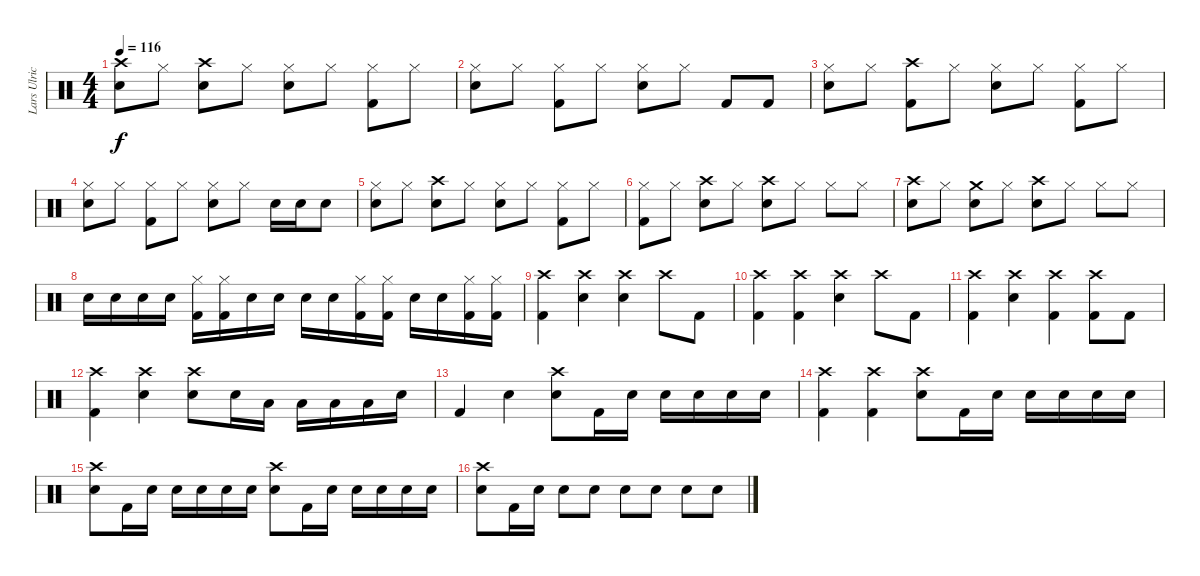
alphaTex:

\track ("Lars Ulrich" "Lars Ulric") {instrument percussion}
\staff {score}
\articulation defaults
\ts (4 4)
\tempo 116
\clef neutral
\ks c
("Crash high (hit)" "Snare (hit) 2").8{dy f} "Hi-Hat (closed)".8 ("Crash high (hit)" "Snare (hit) 2").8 "Hi-Hat (closed)".8 ("Hi-Hat (closed)" "Snare (hit) 2").8 "Hi-Hat (closed)".8 ("Hi-Hat (closed)" "Kick (hit) 2").8 "Hi-Hat (closed)".8 |
("Hi-Hat (closed)" "Snare (hit) 2").8 "Hi-Hat (closed)".8 ("Hi-Hat (closed)" "Kick (hit) 2").8 "Hi-Hat (closed)".8 ("Hi-Hat (closed)" "Snare (hit) 2").8 "Hi-Hat (closed)".8 "Kick (hit) 2".8 "Kick (hit) 2".8 |
("Hi-Hat (closed)" "Snare (hit) 2").8 "Hi-Hat (closed)".8 ("Crash high (hit)" "Kick (hit) 2").8 "Hi-Hat (closed)".8 ("Hi-Hat (closed)" "Snare (hit) 2").8 "Hi-Hat (closed)".8 ("Hi-Hat (closed)" "Kick (hit) 2").8 "Hi-Hat (closed)".8 |
("Hi-Hat (closed)" "Snare (hit) 2").8 "Hi-Hat (closed)".8 ("Hi-Hat (closed)" "Kick (hit) 2").8 "Hi-Hat (closed)".8 ("Hi-Hat (closed)" "Snare (hit) 2").8 "Hi-Hat (closed)".8 "Snare (hit) 2".16 "Snare (hit) 2".16 "Snare (hit) 2".8 |
("Hi-Hat (closed)" "Snare (hit) 2").8 "Hi-Hat (closed)".8 ("Crash high (hit)" "Snare (hit) 2").8 "Hi-Hat (closed)".8 ("Hi-Hat (closed)" "Snare (hit) 2").8 "Hi-Hat (closed)".8 ("Hi-Hat (closed)" "Kick (hit) 2").8 "Hi-Hat (closed)".8 |
("Hi-Hat (closed)" "Kick (hit) 2").8 "Hi-Hat (closed)".8 ("Crash high (hit)" "Snare (hit) 2").8 "Hi-Hat (closed)".8 ("Crash high (hit)" "Snare (hit) 2").8 "Hi-Hat (closed)".8 "Hi-Hat (closed)".8 "Hi-Hat (closed)".8 |
("Crash high (hit)" "Snare (hit) 2").8 "Hi-Hat (closed)".8 ("Crash medium (hit)" "Snare (hit) 2").8 "Hi-Hat (closed)".8 ("Crash high (hit)" "Snare (hit) 2").8 "Hi-Hat (closed)".8 "Hi-Hat (closed)".8 "Hi-Hat (closed)".8 |
"Snare (hit) 2".16 "Snare (hit) 2".16 "Snare (hit) 2".16 "Snare (hit) 2".16 ("Hi-Hat (closed)" "Kick (hit) 2").16 ("Hi-Hat (closed)" "Kick (hit) 2").16 "Snare (hit) 2".16 "Snare (hit) 2".16 "Snare (hit) 2".16 "Snare (hit) 2".16 ("Hi-Hat (closed)" "Kick (hit) 2").16 ("Hi-Hat (closed)" "Kick (hit) 2").16 "Snare (hit) 2".16 "Snare (hit) 2".16 ("Hi-Hat (closed)" "Kick (hit) 2").16 ("Hi-Hat (closed)" "Kick (hit) 2").16 |
("Crash high (hit)" "Kick (hit) 2").4 ("Crash high (hit)" "Snare (hit) 2").4 ("Crash high (hit)" "Snare (hit) 2").4 "Crash high (hit)".8 "Kick (hit) 2".8 |
("Crash high (hit)" "Kick (hit) 2").4 ("Crash high (hit)" "Kick (hit) 2").4 ("Crash high (hit)" "Snare (hit) 2").4 "Crash high (hit)".8 "Kick (hit) 2".8 |
("Crash high (hit)" "Kick (hit) 2").4 ("Crash high (hit)" "Snare (hit) 2").4 ("Crash high (hit)" "Kick (hit) 2").4 ("Crash high (hit)" "Kick (hit) 2").8 "Kick (hit) 2".8 |
("Crash high (hit)" "Kick (hit) 2").4 ("Crash high (hit)" "Snare (hit) 2").4 ("Crash high (hit)" "Snare (hit) 2").8 "Snare (hit) 2".16 "Low Tom (hit)".16 "Low Tom (hit)".16 "Low Tom (hit)".16 "Low Tom (hit)".16 "Snare (hit) 2".16 |
"Kick (hit) 2".4 "Snare (hit) 2".4 ("Crash high (hit)" "Snare (hit) 2").8 "Kick (hit) 2".16 "Snare (hit) 2".16 "Snare (hit) 2".16 "Snare (hit) 2".16 "Snare (hit) 2".16 "Snare (hit) 2".16 |
("Crash high (hit)" "Kick (hit) 2").4 ("Crash high (hit)" "Kick (hit) 2").4 ("Crash high (hit)" "Snare (hit) 2").8 "Kick (hit) 2".16 "Snare (hit) 2".16 "Snare (hit) 2".16 "Snare (hit) 2".16 "Snare (hit) 2".16 "Snare (hit) 2".16 |
("Crash high (hit)" "Snare (hit) 2").8 "Kick (hit) 2".16 "Snare (hit) 2".16 "Snare (hit) 2".16 "Snare (hit) 2".16 "Snare (hit) 2".16 "Snare (hit) 2".16 ("Crash high (hit)" "Snare (hit) 2").8 "Kick (hit) 2".16 "Snare (hit) 2".16 "Snare (hit) 2".16 "Snare (hit) 2".16 "Snare (hit) 2".16 "Snare (hit) 2".16 |
("Crash high (hit)" "Snare (hit) 2").8 "Kick (hit) 2".16 "Snare (hit) 2".16 "Snare (hit) 2".8 "Snare (hit) 2".8 "Snare (hit) 2".8 "Snare (hit) 2".8 "Snare (hit) 2".8 "Snare (hit) 2".8
